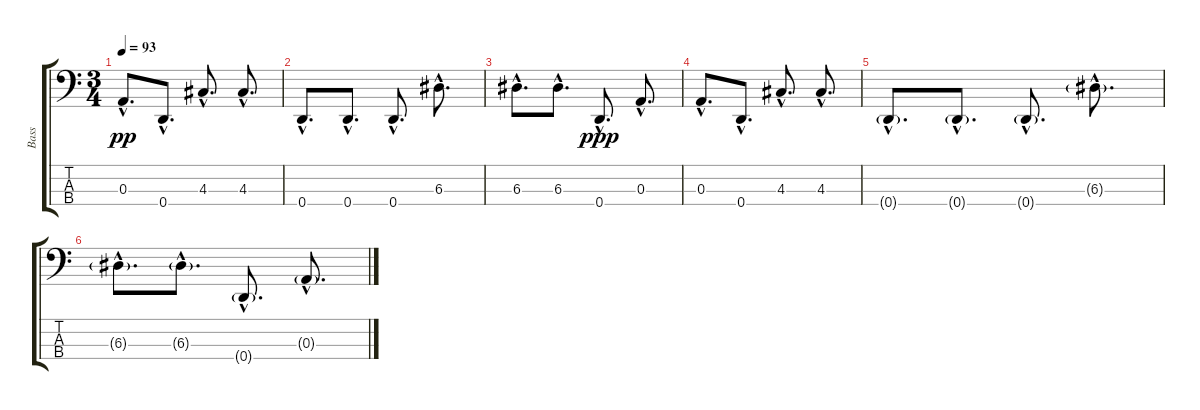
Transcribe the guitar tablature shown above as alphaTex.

\track ("Bass" "Bass") {instrument electricbassfinger}
\staff {score tabs}
\tuning (G2 D2 A1 D1) {hide}
\ts (3 4)
\tempo 93
\clef f4
\ks c
0.3{hac}.8{d dy pp} 0.4{hac}.8{d} 4.3{hac}.8{d} 4.3{hac}.8{d} |
0.4{hac}.8{d} 0.4{hac}.8{d} 0.4{hac}.8{d} 6.3{hac}.8{d} |
6.3{hac}.8{d} 6.3{hac}.8{d} 0.4{hac}.8{d dy ppp} 0.3{hac}.8{d} |
0.3{hac}.8{d} 0.4{hac}.8{d} 4.3{hac}.8{d} 4.3{hac}.8{d} |
0.4{g hac}.8{d} 0.4{g hac}.8{d} 0.4{g hac}.8{d} 6.3{g hac}.8{d} |
6.3{g hac}.8{d} 6.3{g hac}.8{d} 0.4{g hac}.8{d} 0.3{g hac}.8{d}
